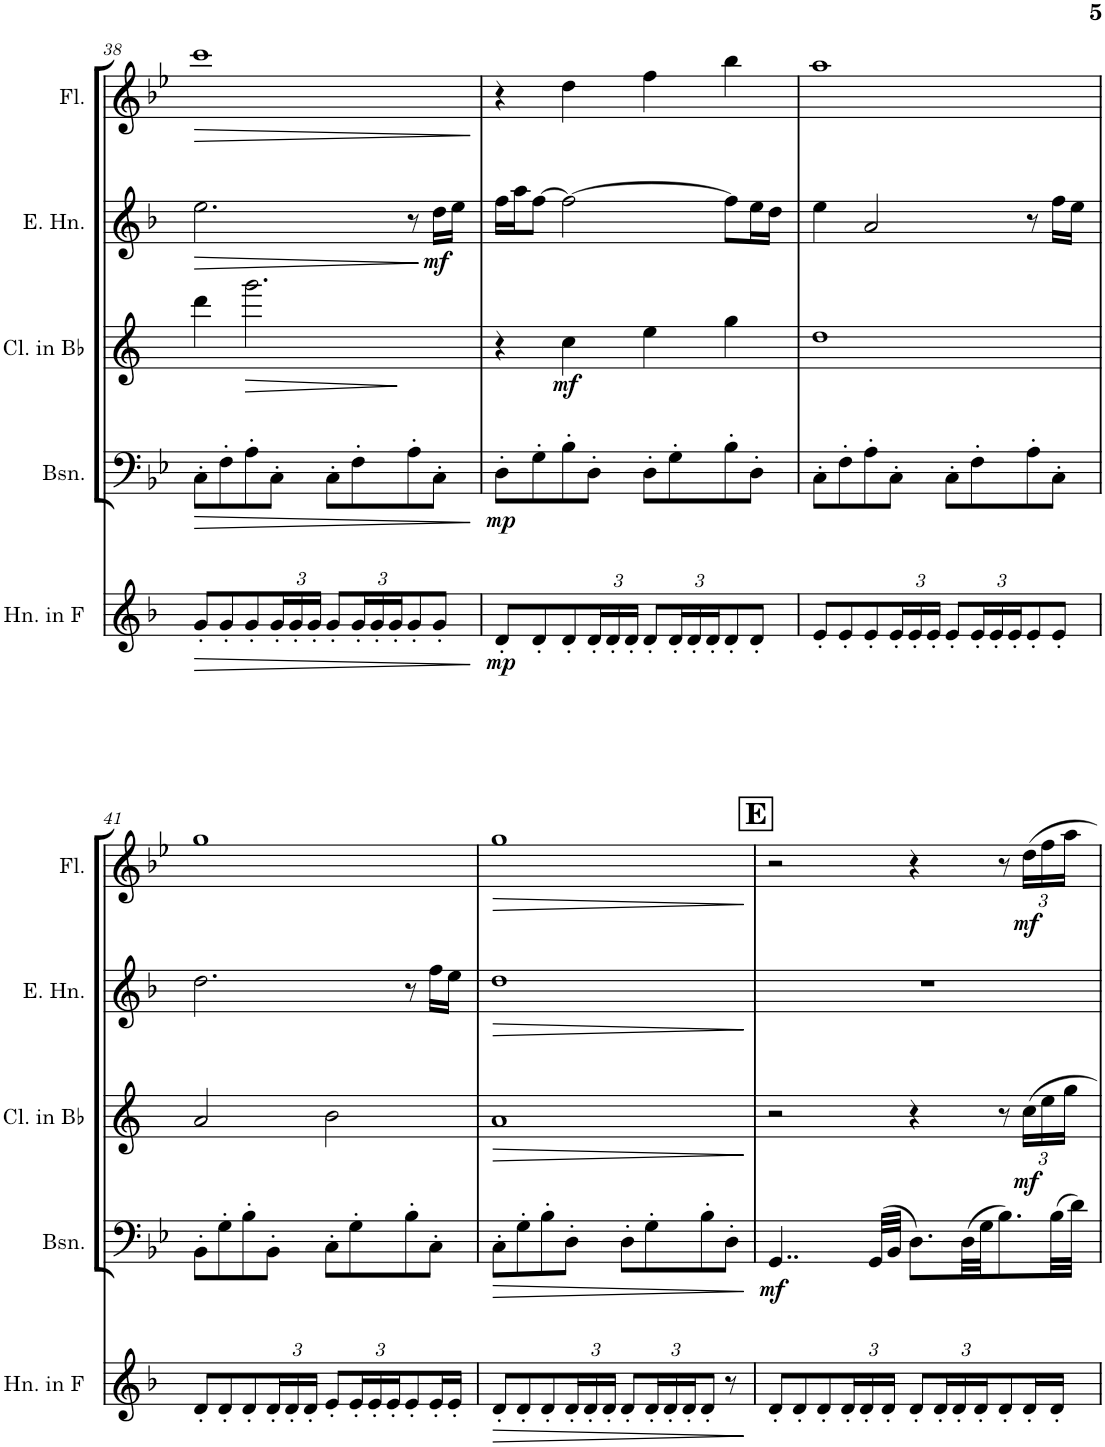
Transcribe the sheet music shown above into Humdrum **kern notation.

**kern	**dynam	**kern	**dynam	**kern	**dynam	**kern	**dynam	**kern	**dynam
*part5	*part5	*part4	*part4	*part3	*part3	*part2	*part2	*part1	*part1
*staff5	*staff5	*staff4	*staff4	*staff3	*staff3	*staff2	*staff2	*staff1	*staff1
*I"Horn in F	*	*I"Bassoon	*	*I"Clarinet in Bb	*	*I"English Horn	*	*I"Flute	*
*I'Hn. in F	*	*I'Bsn.	*	*I'Cl. in Bb	*	*I'E. Hn.	*	*I'Fl.	*
!!LO:PB:g=z
*clefG2	*	*clefF4	*	*clefG2	*	*clefG2	*	*clefG2	*
*Trd4c7	*	*	*	*Trd1c2	*	*Trd4c7	*	*	*
*k[b-]	*	*k[b-e-]	*	*k[]	*	*k[b-]	*	*k[b-e-]	*
*M2/2	*	*M2/2	*	*M2/2	*	*M2/2	*	*M2/2	*
*met(c|)	*	*met(c|)	*	*met(c|)	*	*met(c|)	*	*met(c|)	*
=38	=38	=38	=38	=38	=38	=38	=38	=38	=38
!	!LO:HP:b	!	!LO:HP:b	!	!	!	!LO:HP:b	!	!LO:HP:b
8g'/L	>	8C'\L	>	4ddd\	.	2.ee\	>	1ccc	>
8g'/	.	8F'\	.	.	.	.	.	.	.
!	!	!	!	!	!LO:HP:b	!	!	!	!
8g'/	.	8A'\	.	2.ggg\	>	.	.	.	.
*Xbrackettup	*	*	*	*	*	*	*	*	*
24g'/L	.	8C'\J	.	.	.	.	.	.	.
24g'/	.	.	.	.	.	.	.	.	.
24g'/JJ	.	.	.	.	.	.	.	.	.
8g'/L	.	8C'\L	.	.	.	.	.	.	.
24g'/L	.	8F'\	.	.	.	.	.	.	.
24g'/	.	.	.	.	.	.	.	.	.
24g'/J	.	.	.	.	.	.	.	.	.
8g'/	.	8A'\	.	.	.	8r	.	.	.
!	!	!	!	!	!	!	!LO:DY:n=1:b	!	!
8g'/J	.	8C'\J	.	.	.	16dd\LL	] mf	.	.
.	.	.	.	.	.	16ee\JJ	.	.	.
.	]	.	]	.	]	.	.	.	]
=39	=39	=39	=39	=39	=39	=39	=39	=39	=39
!	!LO:DY:b	!	!LO:DY:b	!	!	!	!	!	!
8d'/L	mp	8D'\L	mp	4r	.	16ff\LL	.	4r	.
.	.	.	.	.	.	16aa\J	.	.	.
8d'/	.	8G'\	.	.	.	[8ff\J	.	.	.
!	!	!	!	!	!LO:DY:b	!	!	!	!
8d'/	.	8B-'\	.	4cc\	mf	2ff\_	.	4dd\	.
24d'/L	.	8D'\J	.	.	.	.	.	.	.
24d'/	.	.	.	.	.	.	.	.	.
24d'/JJ	.	.	.	.	.	.	.	.	.
8d'/L	.	8D'\L	.	4ee\	.	.	.	4ff\	.
24d'/L	.	8G'\	.	.	.	.	.	.	.
24d'/	.	.	.	.	.	.	.	.	.
24d'/J	.	.	.	.	.	.	.	.	.
8d'/	.	8B-'\	.	4gg\	.	8ff\L]	.	4bb-\	.
8d'/J	.	8D'\J	.	.	.	16ee\L	.	.	.
.	.	.	.	.	.	16dd\JJ	.	.	.
=40	=40	=40	=40	=40	=40	=40	=40	=40	=40
8e'/L	.	8C'\L	.	1dd	.	4ee\	.	1aa	.
8e'/	.	8F'\	.	.	.	.	.	.	.
8e'/	.	8A'\	.	.	.	2a/	.	.	.
24e'/L	.	8C'\J	.	.	.	.	.	.	.
24e'/	.	.	.	.	.	.	.	.	.
24e'/JJ	.	.	.	.	.	.	.	.	.
8e'/L	.	8C'\L	.	.	.	.	.	.	.
24e'/L	.	8F'\	.	.	.	.	.	.	.
24e'/	.	.	.	.	.	.	.	.	.
24e'/J	.	.	.	.	.	.	.	.	.
8e'/	.	8A'\	.	.	.	8r	.	.	.
8e'/J	.	8C'\J	.	.	.	16ff\LL	.	.	.
.	.	.	.	.	.	16ee\JJ	.	.	.
!!LO:LB:g=z
=41	=41	=41	=41	=41	=41	=41	=41	=41	=41
8d'/L	.	8BB-'\L	.	2a/	.	2.dd\	.	1gg	.
8d'/	.	8G'\	.	.	.	.	.	.	.
8d'/	.	8B-'\	.	.	.	.	.	.	.
24d'/L	.	8BB-'\J	.	.	.	.	.	.	.
24d'/	.	.	.	.	.	.	.	.	.
24d'/JJ	.	.	.	.	.	.	.	.	.
8e'/L	.	8C'\L	.	2b\	.	.	.	.	.
24e'/L	.	8G'\	.	.	.	.	.	.	.
24e'/	.	.	.	.	.	.	.	.	.
24e'/J	.	.	.	.	.	.	.	.	.
8e'/	.	8B-'\	.	.	.	8r	.	.	.
16e'/L	.	8C'\J	.	.	.	16ff\LL	.	.	.
16e'/JJ	.	.	.	.	.	16ee\JJ	.	.	.
=42	=42	=42	=42	=42	=42	=42	=42	=42	=42
!	!LO:HP:b	!	!LO:HP:b	!	!LO:HP:b	!	!LO:HP:b	!	!LO:HP:b
8d'/L	>	8C'\L	>	1a	>	1dd	>	1gg	>
8d'/	.	8G'\	.	.	.	.	.	.	.
8d'/	.	8B-'\	.	.	.	.	.	.	.
24d'/L	.	8D'\J	.	.	.	.	.	.	.
24d'/	.	.	.	.	.	.	.	.	.
24d'/JJ	.	.	.	.	.	.	.	.	.
8d'/L	.	8D'\L	.	.	.	.	.	.	.
24d'/L	.	8G'\	.	.	.	.	.	.	.
24d'/	.	.	.	.	.	.	.	.	.
24d'/J	.	.	.	.	.	.	.	.	.
8d'/J	.	8B-'\	.	.	.	.	.	.	.
8r	.	8D'\J	.	.	.	.	.	.	.
.	]	.	]	.	]	.	]	.	]
!!LO:REH:place=s1:a:B:cj:fs=14:t=E
=43	=43	=43	=43	=43	=43	=43	=43	=43	=43
!	!	!	!LO:DY:b	!	!	!	!	!	!
8d'/L	.	4..GG/	mf	2r	.	1r	.	2r	.
8d'/	.	.	.	.	.	.	.	.	.
8d'/	.	.	.	.	.	.	.	.	.
24d'/L	.	.	.	.	.	.	.	.	.
24d'/	.	.	.	.	.	.	.	.	.
.	.	(32GG/LLL	.	.	.	.	.	.	.
24d'/JJ	.	.	.	.	.	.	.	.	.
.	.	32BB-/JJJ	.	.	.	.	.	.	.
8d'/L	.	8.D\L)	.	4r	.	.	.	4r	.
24d'/L	.	.	.	.	.	.	.	.	.
24d'/	.	.	.	.	.	.	.	.	.
.	.	(32D\LL	.	.	.	.	.	.	.
24d'/J	.	.	.	.	.	.	.	.	.
.	.	32G\JJ	.	.	.	.	.	.	.
8d'/	.	8.B-\)	.	8r	.	.	.	8r	.
*	*	*	*	*Xbrackettup	*	*	*	*Xbrackettup	*
!	!	!	!	!	!LO:DY:b	!	!	!	!LO:DY:b
16d'/L	.	.	.	24cc\LL	mf	.	.	24dd\LL	mf
.	.	.	.	24ee\	.	.	.	24ff\	.
16d'/JJ	.	(32B-\LL	.	.	.	.	.	.	.
.	.	.	.	24gg\JJ	.	.	.	24aa\JJ	.
.	.	32d\JJJ)	.	.	.	.	.	.	.
=	=	=	=	=	=	=	=	=	=
*-	*-	*-	*-	*-	*-	*-	*-	*-	*-
